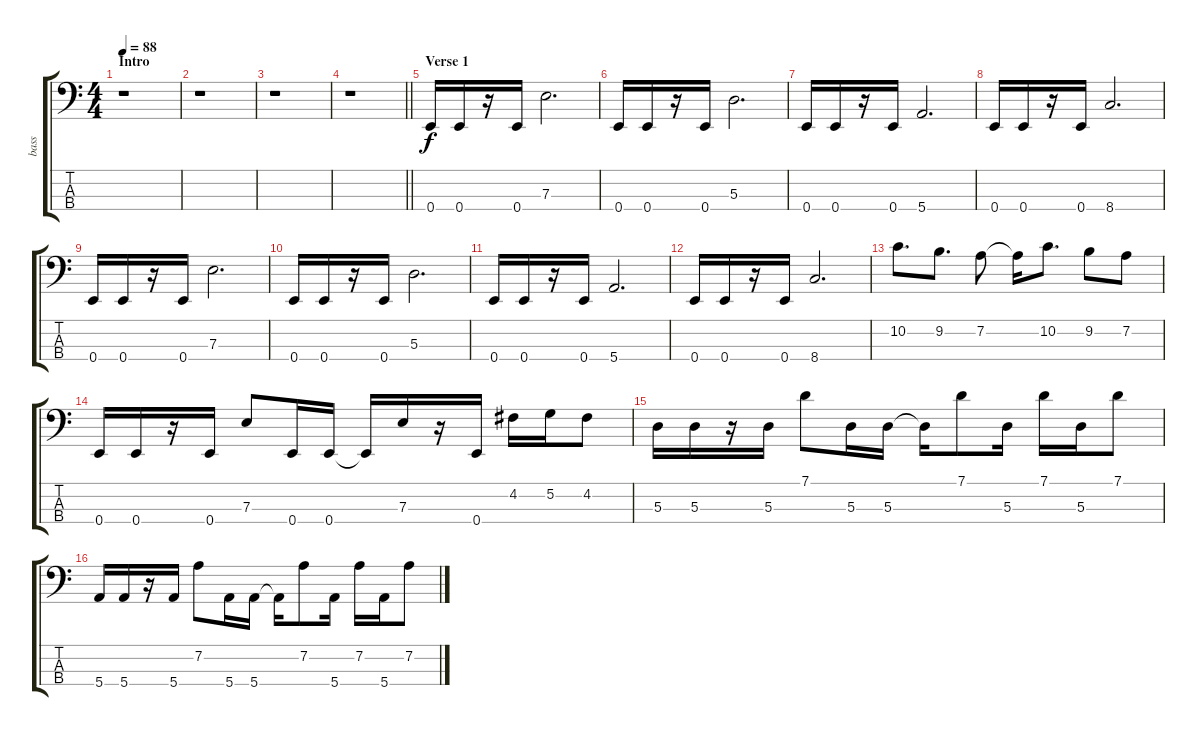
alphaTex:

\track ("bass" "bass") {instrument electricbassfinger}
\staff {score tabs}
\tuning (G2 D2 A1 E1) {hide}
\ts (4 4)
\section ("" "Intro")
\tempo 88
\clef f4
\ks c
r.1{dy f instrument electricbassfinger} |
r.1 |
r.1 |
\barLineRight lightlight
r.1 |
\section ("" "Verse 1")
0.4.16 0.4.16 r.16 0.4.16 7.3.2{d} |
0.4.16 0.4.16 r.16 0.4.16 5.3.2{d} |
0.4.16 0.4.16 r.16 0.4.16 5.4.2{d} |
0.4.16 0.4.16 r.16 0.4.16 8.4.2{d} |
0.4.16 0.4.16 r.16 0.4.16 7.3.2{d} |
0.4.16 0.4.16 r.16 0.4.16 5.3.2{d} |
0.4.16 0.4.16 r.16 0.4.16 5.4.2{d} |
0.4.16 0.4.16 r.16 0.4.16 8.4.2{d} |
10.2.8{d} 9.2.8{d} 7.2.8 7.2{t}.16 10.2.8{d} 9.2.8 7.2.8 |
0.4.16 0.4.16 r.16 0.4.16 7.3.8 0.4.16 0.4.16 0.4{t}.16 7.3.16 r.16 0.4.16 4.2.16 5.2.16 4.2.8 |
5.3.16 5.3.16 r.16 5.3.16 7.1.8 5.3.16 5.3.16 5.3{t}.16 7.1.8 5.3.16 7.1.16 5.3.16 7.1.8 |
5.4.16 5.4.16 r.16 5.4.16 7.2.8 5.4.16 5.4.16 5.4{t}.16 7.2.8 5.4.16 7.2.16 5.4.16 7.2.8
